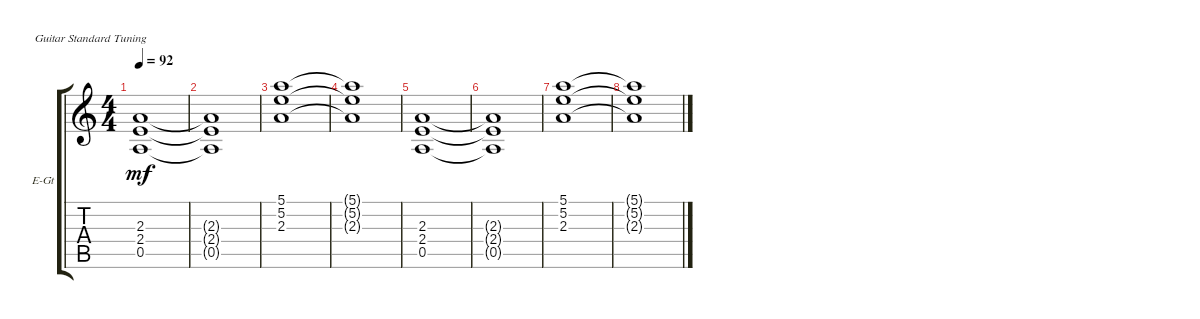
\bracketExtendMode groupsimilarinstruments
\firstSystemTrackNameOrientation horizontal
\otherSystemsTrackNameOrientation horizontal
\track ("Distortion Rhythm" "E-Gt") {instrument distortionguitar}
\staff {score tabs}
\tuning (E4 B3 G3 D3 A2 E2)
\ts (4 4)
\tempo 92
\clef g2
\ks c
(0.5 2.4 2.3).1{dy mf} |
(2.3{t} 0.5{t} 2.4{t}).1 |
(2.3 5.2 5.1).1 |
(5.2{t} 5.1{t} 2.3{t}).1 |
(0.5 2.4 2.3).1 |
(2.3{t} 0.5{t} 2.4{t}).1 |
(2.3 5.2 5.1).1 |
(5.2{t} 5.1{t} 2.3{t}).1
